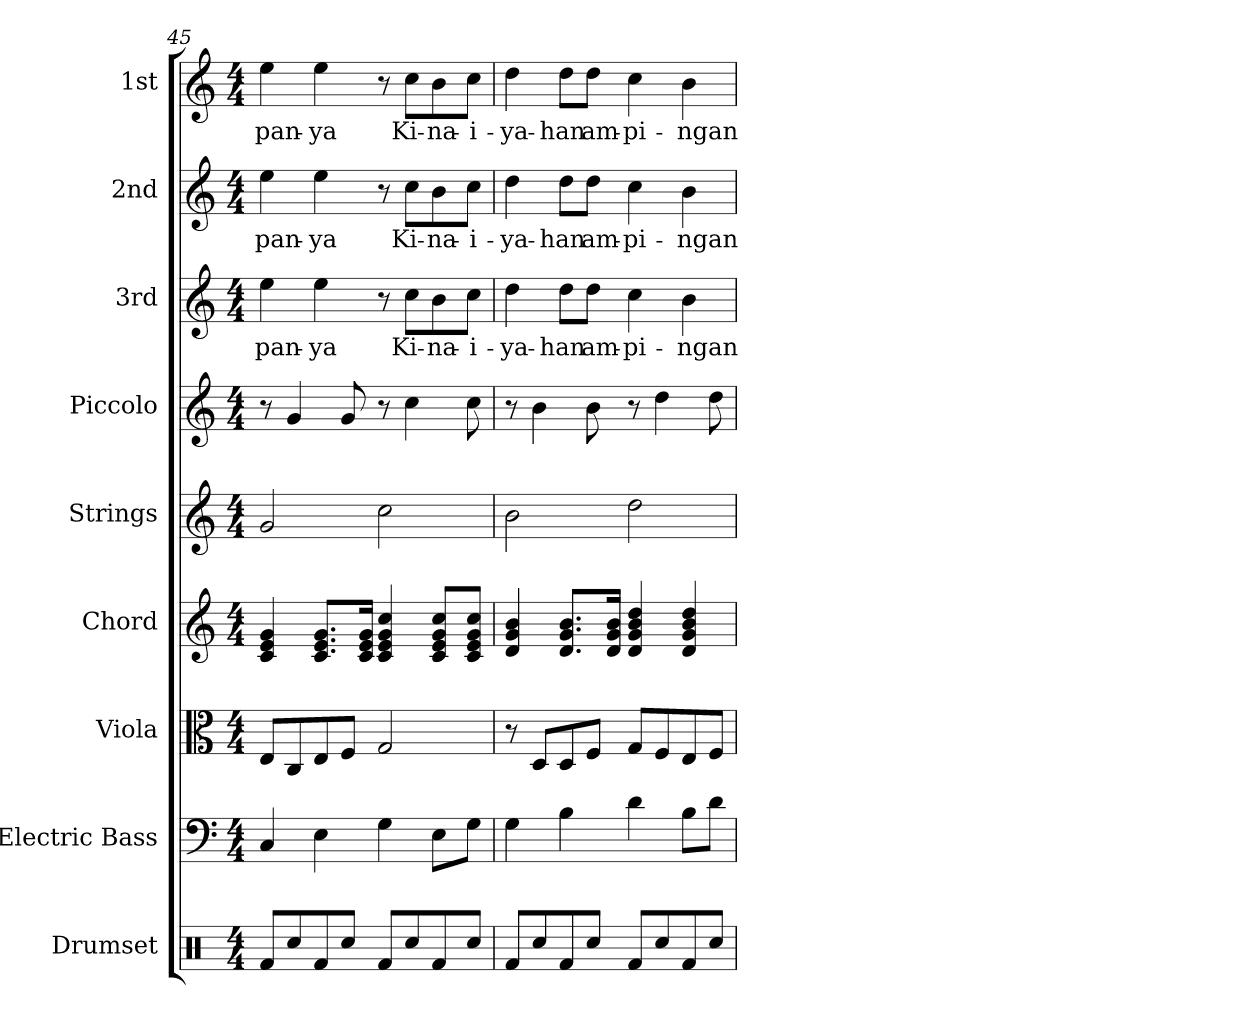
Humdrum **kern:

**kern	**kern	**kern	**kern	**kern	**kern	**kern	**text	**kern	**text	**kern	**text
*part9	*part8	*part7	*part6	*part5	*part4	*part3	*part3	*part2	*part2	*part1	*part1
*staff9	*staff8	*staff7	*staff6	*staff5	*staff4	*staff3	*staff3	*staff2	*staff2	*staff1	*staff1
*I"Drumset	*I"Electric Bass	*I"Viola	*I"Chord	*I"Strings	*I"Piccolo	*I"3rd	*	*I"2nd	*	*I"1st	*
*I'D. Set	*I'El. B.	*I'Vla.	*I'Chord	*I'St.	*I'Picc.	*	*	*	*	*	*
!!LO:PB:g=z
*clefX	*clefF4	*clefC3	*clefG2	*clefG2	*clefG2	*clefG2	*	*clefG2	*	*clefG2	*
*	*ITrd7c12	*	*	*	*ITrd-7c-12	*	*	*	*	*	*
*k[]	*k[]	*k[]	*k[]	*k[]	*k[]	*k[]	*	*k[]	*	*k[]	*
*M4/4	*M4/4	*M4/4	*M4/4	*M4/4	*M4/4	*M4/4	*	*M4/4	*	*M4/4	*
=45	=45	=45	=45	=45	=45	=45	=45	=45	=45	=45	=45
!	!	!	!	!	!	!	!LO:LY:b	!	!LO:LY:b	!	!LO:LY:b
8Rf/L	4CC/	8E/L	4c/ 4e/ 4g/	2g/	8r	4ee\	-pan-	4ee\	-pan-	4ee\	-pan-
8Rcc/	.	8C/	.	.	4gg/	.	.	.	.	.	.
!	!	!	!	!	!	!	!LO:LY:b	!	!LO:LY:b	!	!LO:LY:b
8Rf/	4EE\	8E/	8.c/ 8.e/ 8.g/L	.	.	4ee\	-ya	4ee\	-ya	4ee\	-ya
8Rcc/J	.	8F/J	.	.	8gg/	.	.	.	.	.	.
.	.	.	16c/ 16e/ 16g/Jk	.	.	.	.	.	.	.	.
8Rf/L	4GG\	2G/	4c/ 4e/ 4g/ 4cc/	2cc\	8r	8r	.	8r	.	8r	.
!	!	!	!	!	!	!	!LO:LY:b	!	!LO:LY:b	!	!LO:LY:b
8Rcc/	.	.	.	.	4ccc\	8cc\L	Ki-	8cc\L	Ki-	8cc\L	Ki-
!	!	!	!	!	!	!	!LO:LY:b	!	!LO:LY:b	!	!LO:LY:b
8Rf/	8EE\L	.	8c/ 8e/ 8g/ 8cc/L	.	.	8b\	-na-	8b\	-na-	8b\	-na-
!	!	!	!	!	!	!	!LO:LY:b	!	!LO:LY:b	!	!LO:LY:b
8Rcc/J	8GG\J	.	8c/ 8e/ 8g/ 8cc/J	.	8ccc\	8cc\J	-i-	8cc\J	-i-	8cc\J	-i-
=46	=46	=46	=46	=46	=46	=46	=46	=46	=46	=46	=46
!	!	!	!	!	!	!	!LO:LY:b	!	!LO:LY:b	!	!LO:LY:b
8Rf/L	4GG\	8r	4d/ 4g/ 4b/	2b\	8r	4dd\	-ya-	4dd\	-ya-	4dd\	-ya-
8Rcc/	.	8D/L	.	.	4bb\	.	.	.	.	.	.
!	!	!	!	!	!	!	!LO:LY:b	!	!LO:LY:b	!	!LO:LY:b
8Rf/	4BB\	8D/	8.d/ 8.g/ 8.b/L	.	.	8dd\L	-han	8dd\L	-han	8dd\L	-han
!	!	!	!	!	!	!	!LO:LY:b	!	!LO:LY:b	!	!LO:LY:b
8Rcc/J	.	8F/J	.	.	8bb\	8dd\J	am-	8dd\J	am-	8dd\J	am-
.	.	.	16d/ 16g/ 16b/Jk	.	.	.	.	.	.	.	.
!	!	!	!	!	!	!	!LO:LY:b	!	!LO:LY:b	!	!LO:LY:b
8Rf/L	4D\	8G/L	4d/ 4g/ 4b/ 4dd/	2dd\	8r	4cc\	-pi-	4cc\	-pi-	4cc\	-pi-
8Rcc/	.	8F/	.	.	4ddd\	.	.	.	.	.	.
!	!	!	!	!	!	!	!LO:LY:b	!	!LO:LY:b	!	!LO:LY:b
8Rf/	8BB\L	8E/	4d/ 4g/ 4b/ 4dd/	.	.	4b\	-ngan	4b\	-ngan	4b\	-ngan
8Rcc/J	8D\J	8F/J	.	.	8ddd\	.	.	.	.	.	.
=	=	=	=	=	=	=	=	=	=	=	=
*-	*-	*-	*-	*-	*-	*-	*-	*-	*-	*-	*-
